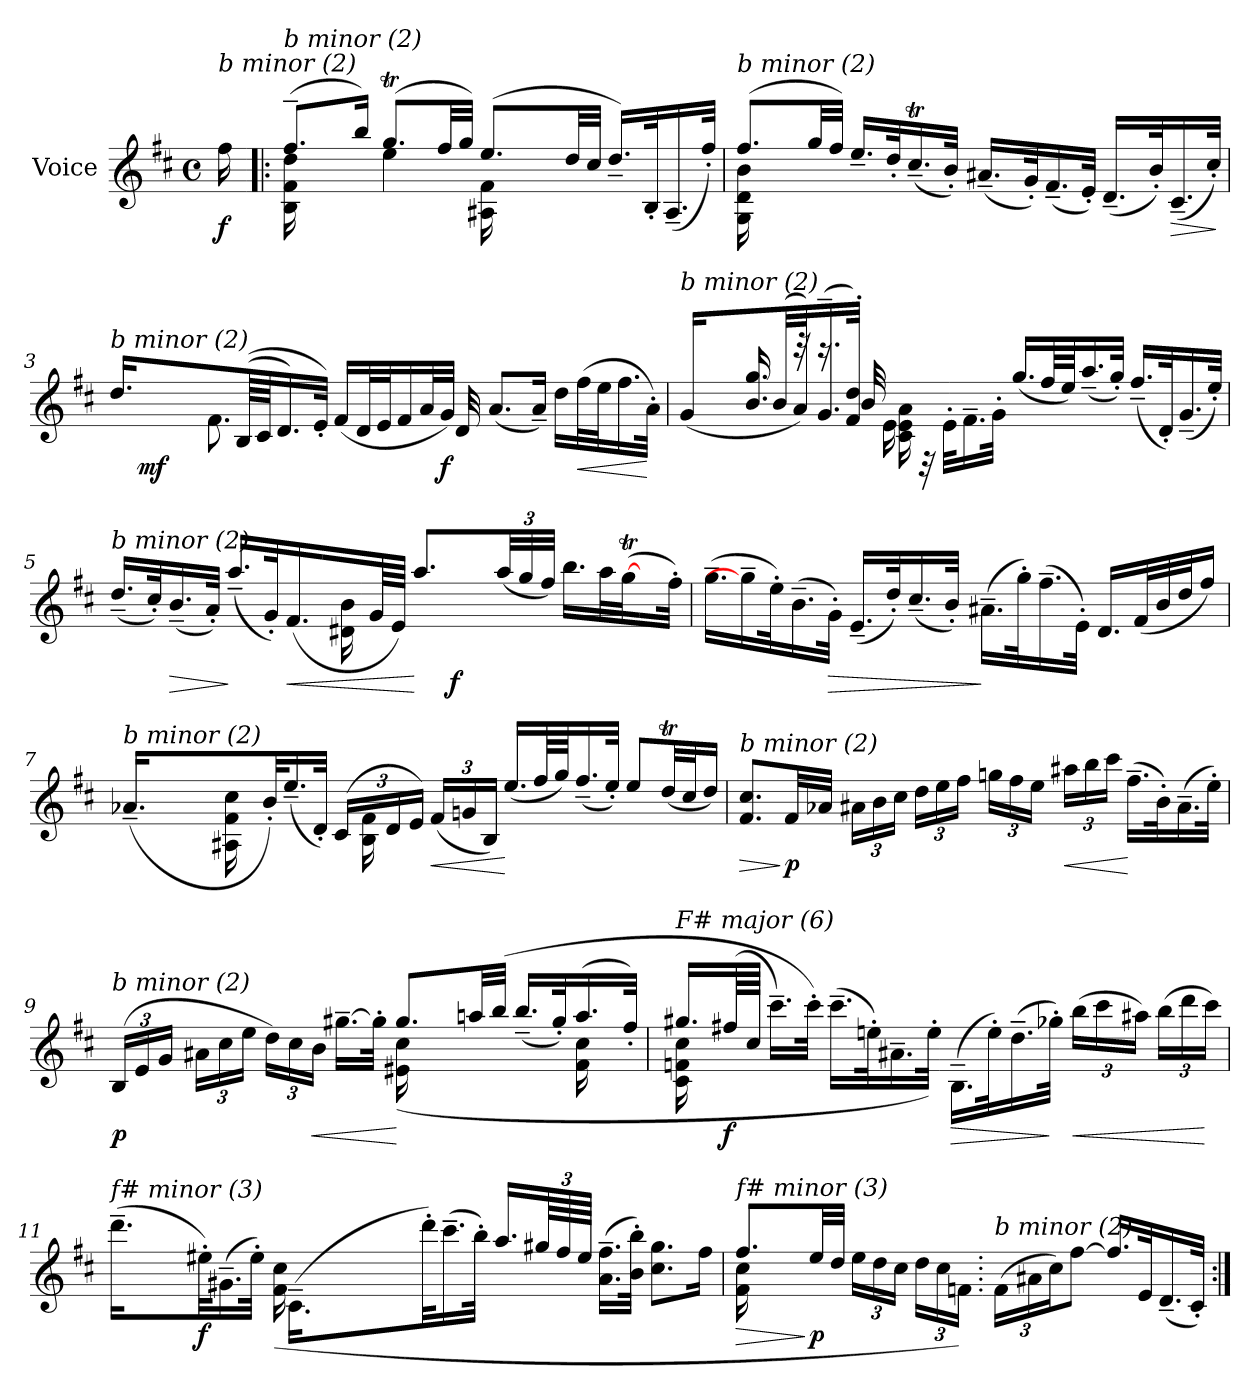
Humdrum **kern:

**kern	**dynam
*part1	*part1
*staff1	*staff1
*I"Voice	*
*I'V	*
*clefG2	*
*k[f#c#]	*
*M4/4	*
*met(c)	*
*MM40	*
=	=
!LO:TX:i:t=b minor (2)	!
!	!LO:DY:b
16ff#\	f
=1!|:	=1!|:
*^	*
!LO:TX:i:t=b minor (2)	!	!
(>8.ff#~/L	16B\ 16f#\ 16dd\	.
.	8.ryy	.
16bb/Jk)	.	.
(>8.ggT/L	4ee\	.
32ff#/LL	.	.
32gg/JJJ)	.	.
(>8.ee/L	16A#X\ 16f#\	.
.	16ryy	.
.	4.ryy	.
32dd/LL	.	.
32cc#/JJJ	.	.
16.dd~/LL)	.	.
32B'/K	.	.
(<16.A#~/	.	.
32ff#'/JJk)	.	.
!!LO:LB:g=z	!!
=2	=2	=2
!LO:TX:i:t=b minor (2)	!	!
(>8.ff#/L	16G\ 16d\ 16b\	.
.	2ryy	.
32gg/LL	.	.
32ff#/JJJ)	.	.
16.ee~/LL	.	.
32dd'/K	.	.
(<16.cc#t~/	.	.
32b'/JJk)	.	.
(<16.a#X~/LL	.	.
.	4ryy	.
32g'/K)	.	.
(<16.f#~/	.	.
32e'/JJk)	.	.
(<16.d~/LL	.	.
.	16ryy	.
32b'/K)	.	.
!	!	!LO:HP:b
(<16.c#~/	8ryy	>
32cc#'/JJk)	.	.
*v	*v	*
.	]
!!LO:LB:g=z
=3	=3
*^	*
!LO:TX:i:t=b minor (2)	!	!
16.dd/LL	2ryy	.
!	!	!LO:DY:b
2ryy	.	mf
.	8.f#\	.
(<(<64B/LL	.	.
64c#/JJ	.	.
16.d/)	.	.
.	16ryy	.
32e'/JJk)	.	.
(<16f#/LL	8..ryy	.
32d/L	.	.
32e/J	.	.
16f#/	.	.
32a/L	.	.
!	!	!LO:DY:b
32g/JJJ)	32d/	f
(>8.a/L	2ryy	.
16a~/Jk)	.	.
16dd\LL	.	.
!	!	!LO:HP:b
(>32ff#\L	.	<
32ee\J	.	.
16.ff#\	.	.
32a'\JJk)	.	[
!!LO:LB:g=z	!!
=4	=4	=4
!LO:TX:i:t=b minor (2)	!	!
(<16g/LL	4ryy	.
4ryy	.	.
.	16.b/ 16.gg/	.
(<32b/L	.	.
32a/J))	32reee	.
(<16.g~/	16.reee	.
32f#/' 32dd/'JJk)	32b/	.
16e\	16c#\ 16e\ 16a\	.
32rD	4..ryy	.
32e'\KLL	.	.
16.f#~\	.	.
32g'\JJk	.	.
(>16.gg/LL	.	.
64ff#/LL	.	.
64ee/JJ)	.	.
(>16.aa~/	.	.
32gg'/JJk)	.	.
(<16.ff#~/LL	4ryy	.
32d'/K)	.	.
(<16.g~/	.	.
32ee'/JJk)	.	.
!!LO:LB:g=z	!!
=5	=5	=5
*	*^	*
!LO:TX:i:t=b minor (2)	!	!	!
(<16.dd~/LL	2ryy	2ryy	.
32cc#'/K)	.	.	.
!	!	!	!LO:HP:b
(<16.b~/	.	.	>
32a'/JJk)	.	.	.
(<16.aa~/LL	.	.	]
32g'/K)	.	.	.
!	!	!	!LO:HP:b
(<16.f#/	.	.	<
16.ryy	.	.	.
.	16d#X\ 16b\	8.ryy	.
64g/LL	8.ryy	.	.
64e/JJJJ)	.	.	.
8.aa/L	.	.	[
!	!	!	!LO:DY:b
.	.	4ryy	f
.	4ryy	.	.
*Xbrackettup	*	*	*
(<48aa/LL	.	.	.
48gg/	.	.	.
48ff#/JJJ)	.	.	.
16.bb\LL	.	.	.
32aa\K	.	8ryy	.
(>[32ggT\	.	.	.
16ryy	16.ryy	.	.
32ff#'\JJk)	.	32ryy	.
=6	=6	=6	=6
!LO:TX:i:t=b minor (2)	!	!	!
*v	*v	*v	*
(>16.gg~\LL	.
16gg~\]	.
32ee'\K)	.
(>16.b~\	.
!	!LO:HP:b
32g'\JJk)	>
(<16.e~/LL	.
32dd'/K)	.
(<16.cc#~/	.
32b'/JJk)	.
(>16.a#X~\LL	]
32gg'\K)	.
(>16.ff#~\	.
32e'\JJk)	.
16.d/LL	.
(<32f#/L	.
32b/	.
32dd/J	.
16ff#/JJ)	.
!!LO:LB:g=z
=7	=7
*^	*
!LO:TX:i:t=b minor (2)	!	!
(<16.a-X~i/LL	2ryy	.
2ryy	.	.
.	16A#X\ 16f#\ 16cc#\	.
.	8.ryy	.
32b'/K)	.	.
(<16.ee~/	.	.
32d'/JJk)	.	.
(<24c#/LL	16B\ 16f#\	.
24d/	.	.
.	8.ryy	.
24e/JJ)	.	.
!	!	!LO:HP:b
(<24f#/LL	.	<
24gn/	.	.
24B/JJ)	.	.
(>16.ee/LL	2ryy	[
64ff#/LL	.	.
64gg/JJ)	.	.
(>16.ff#~/	.	.
32ee'/JJk)	.	.
8ee/L	.	.
(>32ddT/LL	.	.
32cc#/J	.	.
16dd/JJ)	.	.
*v	*v	*
!!LO:LB:g=z
=8	=8
!LO:TX:i:t=b minor (2)	!
!	!LO:HP:b
8.f#/ 8.cc#/L	>
!	!LO:DY:n=1:b
32f#/LL	] p
32a-Xi/JJJ	.
24a#X\LL	.
24b\	.
24cc#\JJ	.
24dd\LL	.
24ee\	.
24ff#\JJ	.
24ggn\LL	.
24ff#\	.
24ee\JJ	.
!	!LO:HP:b
24aa#X\LL	<
24bb\	.
24ccc#\JJ	.
(>16.ff#~\LL	[
32b'\K)	.
(>16.a#~\	.
32ee'\JJk)	.
!!LO:LB:g=z
=9	=9
*^	*
!LO:TX:i:t=b minor (2)	!	!
!	!	!LO:DY:b
(>24B/LL	2ryy	p
24e/	.	.
24g/JJ	.	.
24a#X\LL	.	.
24cc#\	.	.
24ee\JJ	.	.
24dd\LL)	.	.
24cc#\	.	.
!	!	!LO:HP:b
24b\JJ	.	<
[16.gg#X~\LL	.	.
32gg#'\JJk]	.	.
8.gg#/L	(>16e#X\ 16cc#\	[
.	8ryy	.
32aan/LL	32ryy	.
(>32bb/JJJ	32ryy	.
(>16.bb~/LL	16.ryy	.
32gg#'/K)	32ryy	.
(>16.aa~/	16f#\ 16cc#\	.
.	32ryy	.
32ff#'/JJk)	32ryy	.
!!LO:PB:g=z	!!
=10	=10	=10
!LO:TX:i:t=F# major (6)	!	!
16.gg#X/LL	16c#\ 16fni\ 16cc#\	.
.	2...ryy	.
!	!	!LO:DY:b
(>64ff#Xi/LL	.	f
64cc#/JJJJ	.	.
16.ccc#~\LL)	.	.
32ccc#'\JJk)	.	.
(>16.ccc#~\LL	.	.
32een'\K)	.	.
16.a#X~\	.	.
32ee'\JJk)	.	.
!	!	!LO:HP:b
(>16.B~\LL	.	>
32ee'\K)	.	.
(>16.dd~\	.	.
32gg-X'i\JJk)	.	]
!	!	!LO:HP:b
(>24bb\LL	.	<
24ccc#\	.	.
24aa#X\JJ)	.	.
(>24bb\LL	.	.
24ddd\	.	.
24ccc#\JJ)	.	[
!!LO:LB:g=z	!!
=11	=11	=11
!LO:TX:i:t=f# minor (3)	!	!
(>16.ddd~\LL	2ryy	.
4ryy	.	.
!	!	!LO:DY:b
32ee#X'\K)	.	f
(>16.g#X~\	.	.
32ee#'\JJk)	.	.
(>16.c#~\LL	(>16f#\ 16cc#\	.
.	8ryy	.
4ryy	.	.
.	32ryy	.
.	32ryy	.
.	4ryy	.
32ddd'\K)	.	.
(>16.ccc#~\	.	.
32bb'\JJk)	.	.
16.aa/LL	2ryy	.
96gg#X/LL	.	.
96ff#/	.	.
96ee#/JJJJ	.	.
(>16.a\~ 16.ff#\~LL	.	.
32b\' 32bb\'JJk)	.	.
8.cc#\ 8.gg#\L	.	.
16ff#\Jk	.	.
=12	=12	=12
!LO:TX:i:t=f# minor (3)	!	!
!	!	!LO:HP:b
8.ff#/L	16f#\ 16cc#\	>
.	16ryy	.
.	4.ryy	.
!	!	!LO:DY:n=1:b
32ee/LL	.	] p
32dd/JJJ	.	.
24ee\LL	.	.
24dd\	.	.
24cc#\JJ	.	.
24dd\LL	.	.
24cc#\	.	.
24fni\JJ)	.	.
*v	*v	*
=13.	=13.
!LO:TX:i:t=b minor (2)	!
(>24f#\LL	.
24a#X\	.
24cc#\J)	.
[8ff#\J	.
16.ff#/LL]	.
32e/K	.
(<16.d~/	.
32c#'/JJk)	.
=:|!	=:|!
*-	*-
